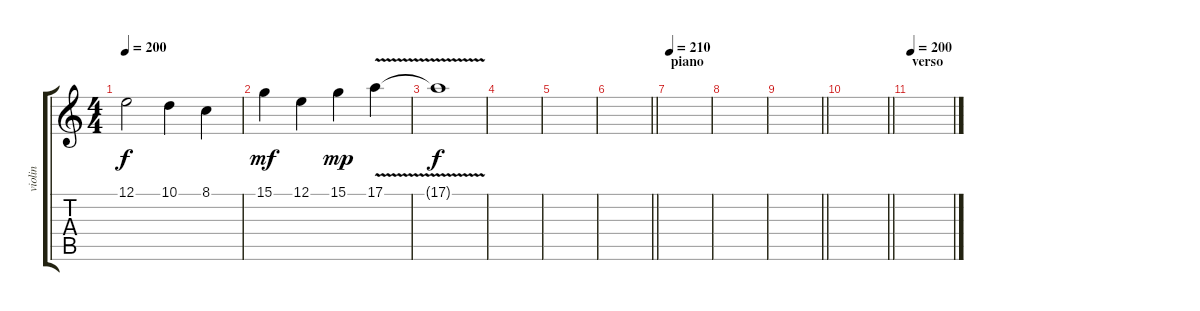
\track ("violin" "violin") {instrument violin}
\staff {score tabs}
\tuning (E4 B3 G3 D3 A2 E2) {hide}
\ts (4 4)
\tempo 200
\clef g2
\ks c
12.1.2{dy f} 10.1.4 8.1.4 |
15.1.4{dy mf} 12.1.4 15.1.4{dy mp} 17.1{v}.4 |
17.1{t}.1{dy f} |
|
|
\barLineRight lightlight
|
\section ("" "piano")
\tempo 210
|
|
\barLineRight lightlight
|
\barLineRight lightlight
|
\section ("" "verso")
\tempo 190
\tempo 200
